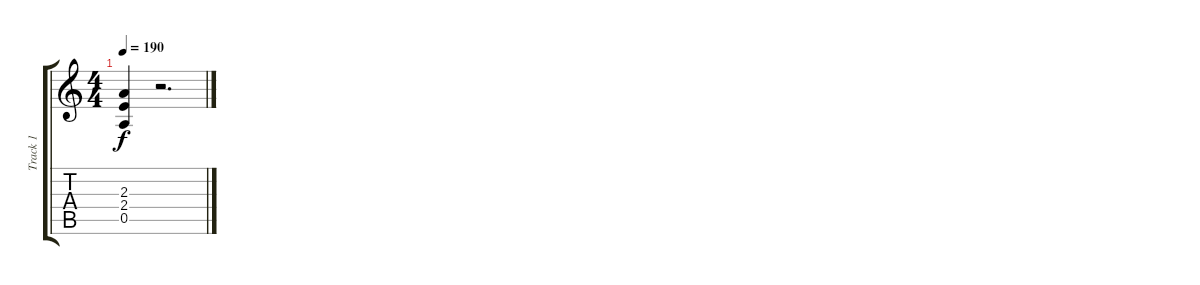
\track ("Track 1" "Track 1") {instrument overdrivenguitar}
\staff {score tabs}
\tuning (E4 B3 G3 D3 A2 E2) {hide}
\ts (4 4)
\tempo 190
\clef g2
\ks c
(2.3 2.4 0.5).4{dy f} r.2{d}
